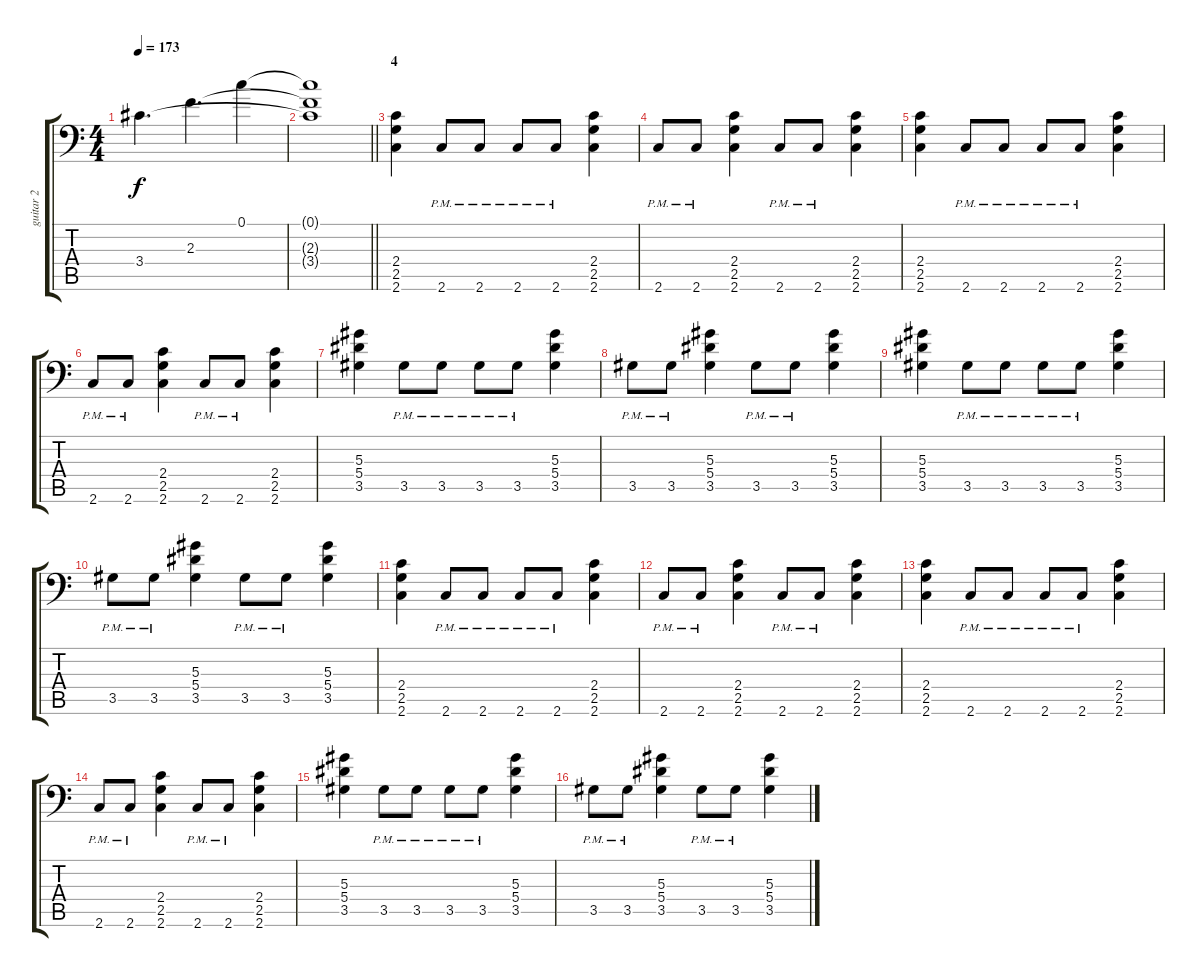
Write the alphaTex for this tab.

\track ("guitar 2" "guitar 2") {instrument overdrivenguitar}
\staff {score tabs}
\tuning (C4 G3 Eb3 Bb2 F2 Bb1) {hide}
\ts (4 4)
\tempo 173
\clef f4
\ks c
3.4.4{d dy f} 2.3.4{d} 0.1.4 |
\barLineRight lightlight
(0.1{t} 2.3{t} 3.4{t}).1 |
\section ("" "4")
(2.4 2.5 2.6).4{instrument overdrivenguitar} 2.6{pm}.8 2.6{pm}.8 2.6{pm}.8 2.6{pm}.8 (2.4 2.5 2.6).4 |
2.6{pm}.8 2.6{pm}.8 (2.4 2.5 2.6).4 2.6{pm}.8 2.6{pm}.8 (2.4 2.5 2.6).4 |
(2.4 2.5 2.6).4 2.6{pm}.8 2.6{pm}.8 2.6{pm}.8 2.6{pm}.8 (2.4 2.5 2.6).4 |
2.6{pm}.8 2.6{pm}.8 (2.4 2.5 2.6).4 2.6{pm}.8 2.6{pm}.8 (2.4 2.5 2.6).4 |
(5.3 5.4 3.5).4 3.5{pm}.8 3.5{pm}.8 3.5{pm}.8 3.5{pm}.8 (5.3 5.4 3.5).4 |
3.5{pm}.8 3.5{pm}.8 (5.3 5.4 3.5).4 3.5{pm}.8 3.5{pm}.8 (5.3 5.4 3.5).4 |
(5.3 5.4 3.5).4 3.5{pm}.8 3.5{pm}.8 3.5{pm}.8 3.5{pm}.8 (5.3 5.4 3.5).4 |
3.5{pm}.8 3.5{pm}.8 (5.3 5.4 3.5).4 3.5{pm}.8 3.5{pm}.8 (5.3 5.4 3.5).4 |
(2.4 2.5 2.6).4 2.6{pm}.8 2.6{pm}.8 2.6{pm}.8 2.6{pm}.8 (2.4 2.5 2.6).4 |
2.6{pm}.8 2.6{pm}.8 (2.4 2.5 2.6).4 2.6{pm}.8 2.6{pm}.8 (2.4 2.5 2.6).4 |
(2.4 2.5 2.6).4 2.6{pm}.8 2.6{pm}.8 2.6{pm}.8 2.6{pm}.8 (2.4 2.5 2.6).4 |
2.6{pm}.8 2.6{pm}.8 (2.4 2.5 2.6).4 2.6{pm}.8 2.6{pm}.8 (2.4 2.5 2.6).4 |
(5.3 5.4 3.5).4 3.5{pm}.8 3.5{pm}.8 3.5{pm}.8 3.5{pm}.8 (5.3 5.4 3.5).4 |
3.5{pm}.8 3.5{pm}.8 (5.3 5.4 3.5).4 3.5{pm}.8 3.5{pm}.8 (5.3 5.4 3.5).4
